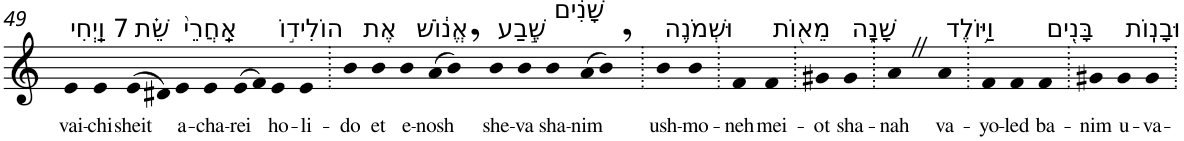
**kern	**text
*part1	*part1
*staff1	*staff1
*I"Piano	*
*I'Pno	*
!!LO:PB:g=z
*clefG2	*
*k[]	*
=49	=49
!LO:TX:a:t=7 וַֽיְחִי	!
!	!LO:LY:b
4e	vai-
!	!LO:LY:b
4e	-chi
!LO:TX:a:t=שֵׁ֗ת	!
!	!LO:LY:b
(>8e	sheit
8d#X)	.
!LO:TX:a:t=אַֽחֲרֵי֙	!
!	!LO:LY:b
4e	a-
!	!LO:LY:b
4e	-cha-
!	!LO:LY:b
(>8e	-rei
8f)	.
!LO:TX:a:t=הוֹלִיד֣וֹ	!
!	!LO:LY:b
4e	ho-
!	!LO:LY:b
4e	-li-
=50.	=50.
!	!LO:LY:b
4b	-do
!LO:TX:a:t=אֶת	!
!	!LO:LY:b
4b	et
!LO:TX:a:t=אֱנ֔וֹשׁ	!
!	!LO:LY:b
4b	e-
!	!LO:LY:b
(>8a	-nosh
8b,)	.
!LO:TX:a:t=שֶׁ֣בַע	!
!	!LO:LY:b
4b	she-
!	!LO:LY:b
4b	-va
!LO:TX:a:t=שָׁנִ֔ים	!
!	!LO:LY:b
4b	sha-
!	!LO:LY:b
(>8a	-nim
8b,)	.
=51.	=51.
!LO:TX:a:t=וּשְׁמֹנֶ֥ה	!
!	!LO:LY:b
4b	ush-
!	!LO:LY:b
4b	-mo-
=52.	=52.
!	!LO:LY:b
4f	-neh
!LO:TX:a:t=מֵא֖וֹת	!
!	!LO:LY:b
4f	mei-
=53.	=53.
!	!LO:LY:b
4g#X	-ot
!LO:TX:a:t=שָׁנָ֑ה	!
!	!LO:LY:b
4g#	sha-
=54.	=54.
!	!LO:LY:b
4aZ	-nah
!LO:TX:a:t=וַיּ֥וֹלֶד	!
!	!LO:LY:b
4a	va-
=55.	=55.
!	!LO:LY:b
4f	-yo-
!	!LO:LY:b
4f	-led
!LO:TX:a:t=בָּנִ֖ים	!
!	!LO:LY:b
4f	ba-
=56.	=56.
!	!LO:LY:b
4g#X	-nim
!LO:TX:a:t=וּבָנֽוֹת	!
!	!LO:LY:b
4g#	u-
!	!LO:LY:b
4g#	-va-
=.	=.
*-	*-
